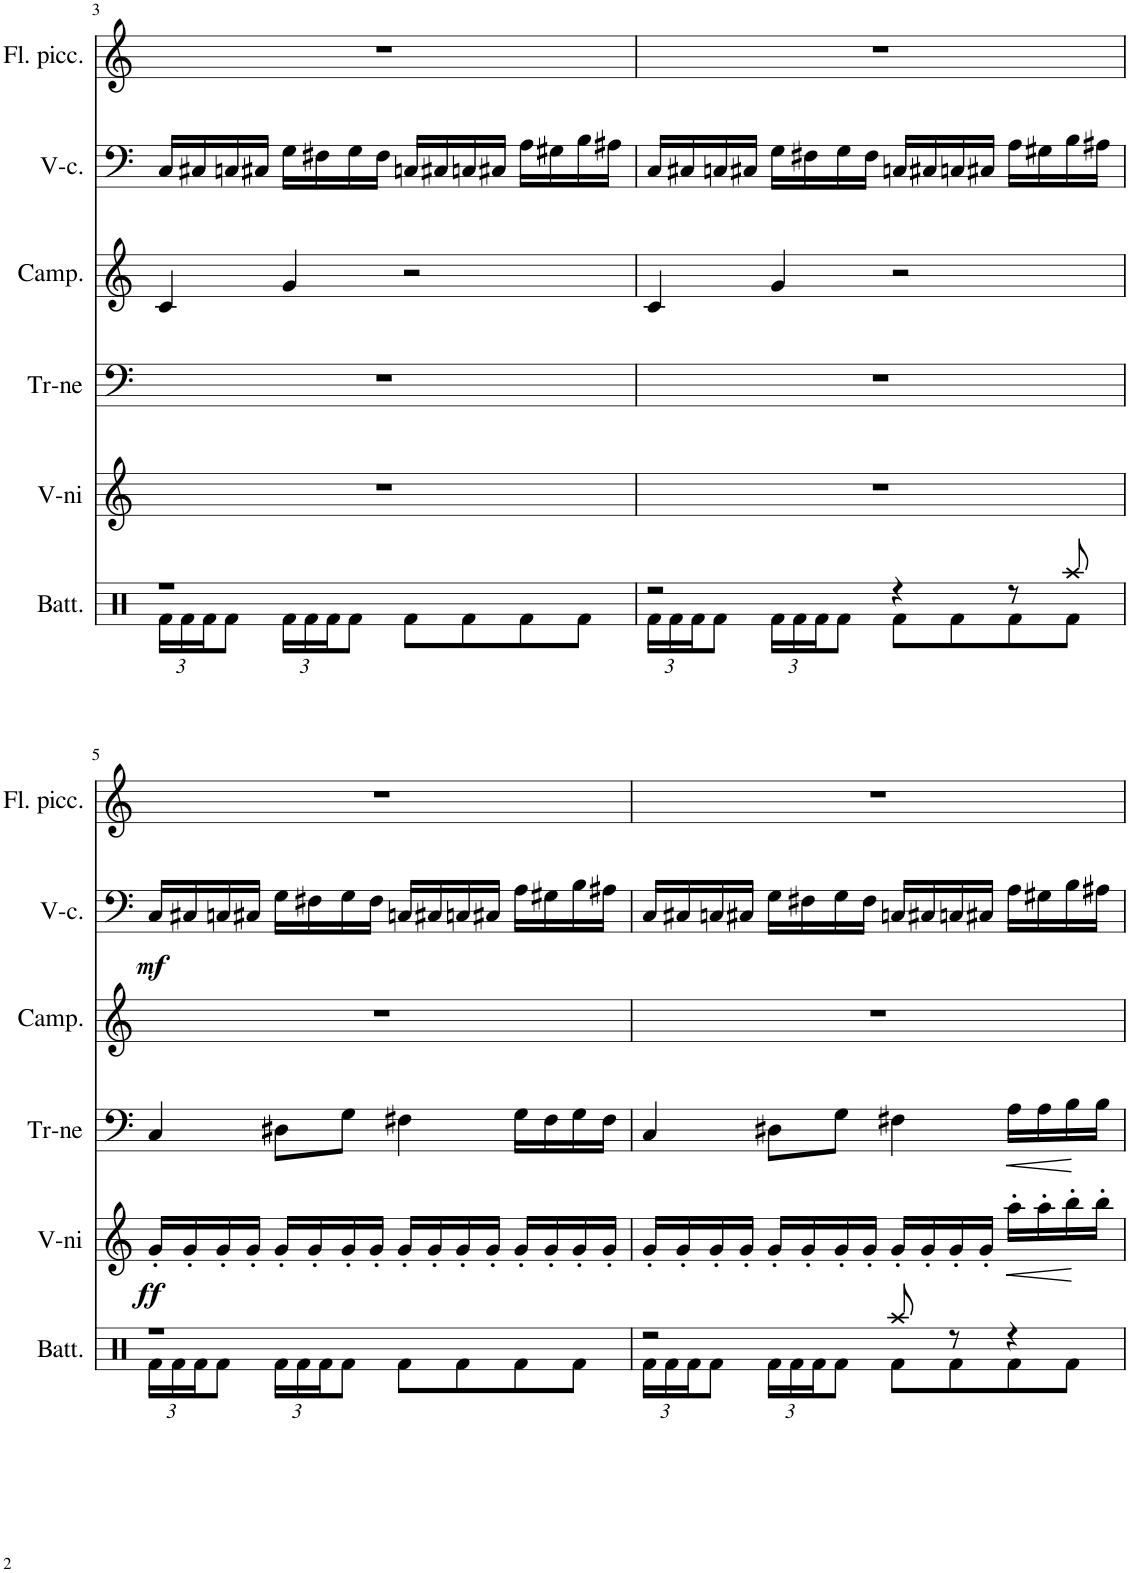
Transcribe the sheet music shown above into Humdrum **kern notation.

**kern	**kern	**dynam	**kern	**dynam	**kern	**kern	**dynam	**kern
*part6	*part5	*part5	*part4	*part4	*part3	*part2	*part2	*part1
*staff6	*staff5	*staff5	*staff4	*staff4	*staff3	*staff2	*staff2	*staff1
*I"Batteria	*I"Violini	*	*I"Trombone	*	*I"Campane	*I"Violoncelli	*	*I"Flauto piccolo
*I'Batt.	*I'V-ni	*	*I'Tr-ne	*	*I'Camp.	*I'V-c.	*	*I'Fl. picc.
!!LO:PB:g=z
*clefX	*clefG2	*	*clefF4	*	*clefG2	*clefF4	*	*clefG2
*	*	*	*	*	*	*	*	*Trd-7c-12
*k[]	*k[]	*	*k[]	*	*k[]	*k[]	*	*k[]
*M4/4	*M4/4	*	*M4/4	*	*M4/4	*M4/4	*	*M4/4
=3	=3	=3	=3	=3	=3	=3	=3	=3
*^	*	*	*	*	*	*	*	*
*	*Xbrackettup	*	*	*	*	*	*	*	*
1r	24Rf\LL	1r	.	1r	.	4c/	16C/LL	.	1r
.	24Rf\	.	.	.	.	.	.	.	.
.	.	.	.	.	.	.	16C#X/	.	.
.	24Rf\J	.	.	.	.	.	.	.	.
.	8Rf\J	.	.	.	.	.	16Cn/	.	.
.	.	.	.	.	.	.	16C#X/JJ	.	.
.	24Rf\LL	.	.	.	.	4g/	16G\LL	.	.
.	24Rf\	.	.	.	.	.	.	.	.
.	.	.	.	.	.	.	16F#X\	.	.
.	24Rf\J	.	.	.	.	.	.	.	.
.	8Rf\J	.	.	.	.	.	16G\	.	.
.	.	.	.	.	.	.	16F#\JJ	.	.
.	8Rf\L	.	.	.	.	2r	16Cn/LL	.	.
.	.	.	.	.	.	.	16C#X/	.	.
.	8Rf\	.	.	.	.	.	16Cn/	.	.
.	.	.	.	.	.	.	16C#X/JJ	.	.
.	8Rf\	.	.	.	.	.	16A\LL	.	.
.	.	.	.	.	.	.	16G#X\	.	.
.	8Rf\J	.	.	.	.	.	16B\	.	.
.	.	.	.	.	.	.	16A#X\JJ	.	.
=4	=4	=4	=4	=4	=4	=4	=4	=4	=4
2r	24Rf\LL	1r	.	1r	.	4c/	16C/LL	.	1r
.	24Rf\	.	.	.	.	.	.	.	.
.	.	.	.	.	.	.	16C#X/	.	.
.	24Rf\J	.	.	.	.	.	.	.	.
.	8Rf\J	.	.	.	.	.	16Cn/	.	.
.	.	.	.	.	.	.	16C#X/JJ	.	.
.	24Rf\LL	.	.	.	.	4g/	16G\LL	.	.
.	24Rf\	.	.	.	.	.	.	.	.
.	.	.	.	.	.	.	16F#X\	.	.
.	24Rf\J	.	.	.	.	.	.	.	.
.	8Rf\J	.	.	.	.	.	16G\	.	.
.	.	.	.	.	.	.	16F#\JJ	.	.
4r	8Rf\L	.	.	.	.	2r	16Cn/LL	.	.
.	.	.	.	.	.	.	16C#X/	.	.
.	8Rf\	.	.	.	.	.	16Cn/	.	.
.	.	.	.	.	.	.	16C#X/JJ	.	.
8r	8Rf\	.	.	.	.	.	16A\LL	.	.
.	.	.	.	.	.	.	16G#X\	.	.
8Raa/	8Rf\J	.	.	.	.	.	16B\	.	.
.	.	.	.	.	.	.	16A#X\JJ	.	.
!!LO:LB:g=z
=5	=5	=5	=5	=5	=5	=5	=5	=5	=5
!	!	!	!LO:DY:b	!	!	!	!	!LO:DY:b	!
1r	24Rf\LL	16g'/LL	ff	4C/	.	1r	16C/LL	mf	1r
.	24Rf\	.	.	.	.	.	.	.	.
.	.	16g'/	.	.	.	.	16C#X/	.	.
.	24Rf\J	.	.	.	.	.	.	.	.
.	8Rf\J	16g'/	.	.	.	.	16Cn/	.	.
.	.	16g'/JJ	.	.	.	.	16C#X/JJ	.	.
.	24Rf\LL	16g'/LL	.	8D#X\L	.	.	16G\LL	.	.
.	24Rf\	.	.	.	.	.	.	.	.
.	.	16g'/	.	.	.	.	16F#X\	.	.
.	24Rf\J	.	.	.	.	.	.	.	.
.	8Rf\J	16g'/	.	8G\J	.	.	16G\	.	.
.	.	16g'/JJ	.	.	.	.	16F#\JJ	.	.
.	8Rf\L	16g'/LL	.	4F#X\	.	.	16Cn/LL	.	.
.	.	16g'/	.	.	.	.	16C#X/	.	.
.	8Rf\	16g'/	.	.	.	.	16Cn/	.	.
.	.	16g'/JJ	.	.	.	.	16C#X/JJ	.	.
.	8Rf\	16g'/LL	.	16G\LL	.	.	16A\LL	.	.
.	.	16g'/	.	16F#\	.	.	16G#X\	.	.
.	8Rf\J	16g'/	.	16G\	.	.	16B\	.	.
.	.	16g'/JJ	.	16F#\JJ	.	.	16A#X\JJ	.	.
=6	=6	=6	=6	=6	=6	=6	=6	=6	=6
2r	24Rf\LL	16g'/LL	.	4C/	.	1r	16C/LL	.	1r
.	24Rf\	.	.	.	.	.	.	.	.
.	.	16g'/	.	.	.	.	16C#X/	.	.
.	24Rf\J	.	.	.	.	.	.	.	.
.	8Rf\J	16g'/	.	.	.	.	16Cn/	.	.
.	.	16g'/JJ	.	.	.	.	16C#X/JJ	.	.
.	24Rf\LL	16g'/LL	.	8D#X\L	.	.	16G\LL	.	.
.	24Rf\	.	.	.	.	.	.	.	.
.	.	16g'/	.	.	.	.	16F#X\	.	.
.	24Rf\J	.	.	.	.	.	.	.	.
.	8Rf\J	16g'/	.	8G\J	.	.	16G\	.	.
.	.	16g'/JJ	.	.	.	.	16F#\JJ	.	.
8Raa/	8Rf\L	16g'/LL	.	4F#X\	.	.	16Cn/LL	.	.
.	.	16g'/	.	.	.	.	16C#X/	.	.
8r	8Rf\	16g'/	.	.	.	.	16Cn/	.	.
.	.	16g'/JJ	.	.	.	.	16C#X/JJ	.	.
!	!	!	!LO:HP:b	!	!LO:HP:b	!	!	!	!
4r	8Rf\	16aa'\LL	<	16A\LL	<	.	16A\LL	.	.
.	.	16aa'\	.	16A\	.	.	16G#X\	.	.
.	8Rf\J	16bb'\	.	16B\	.	.	16B\	.	.
.	.	16bb'\JJ	.	16B\JJ	.	.	16A#X\JJ	.	.
*v	*v	*	*	*	*	*	*	*	*
.	.	[	.	[	.	.	.	.
=	=	=	=	=	=	=	=	=
*-	*-	*-	*-	*-	*-	*-	*-	*-
